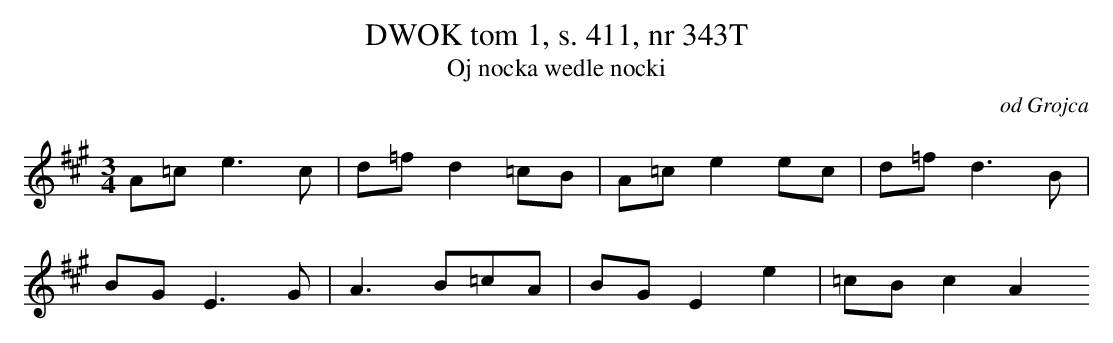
X:1
T: DWOK tom 1, s. 411, nr 343T
T: Oj nocka wedle nocki
O: od Grojca
M: 3/4
L: 1/8
K: A
A=ce3c | d=fd2=cB | A=ce2ec | d=fd3B |
BGE3G | A3B=cA | BGE2e2 | =cBc2A2
